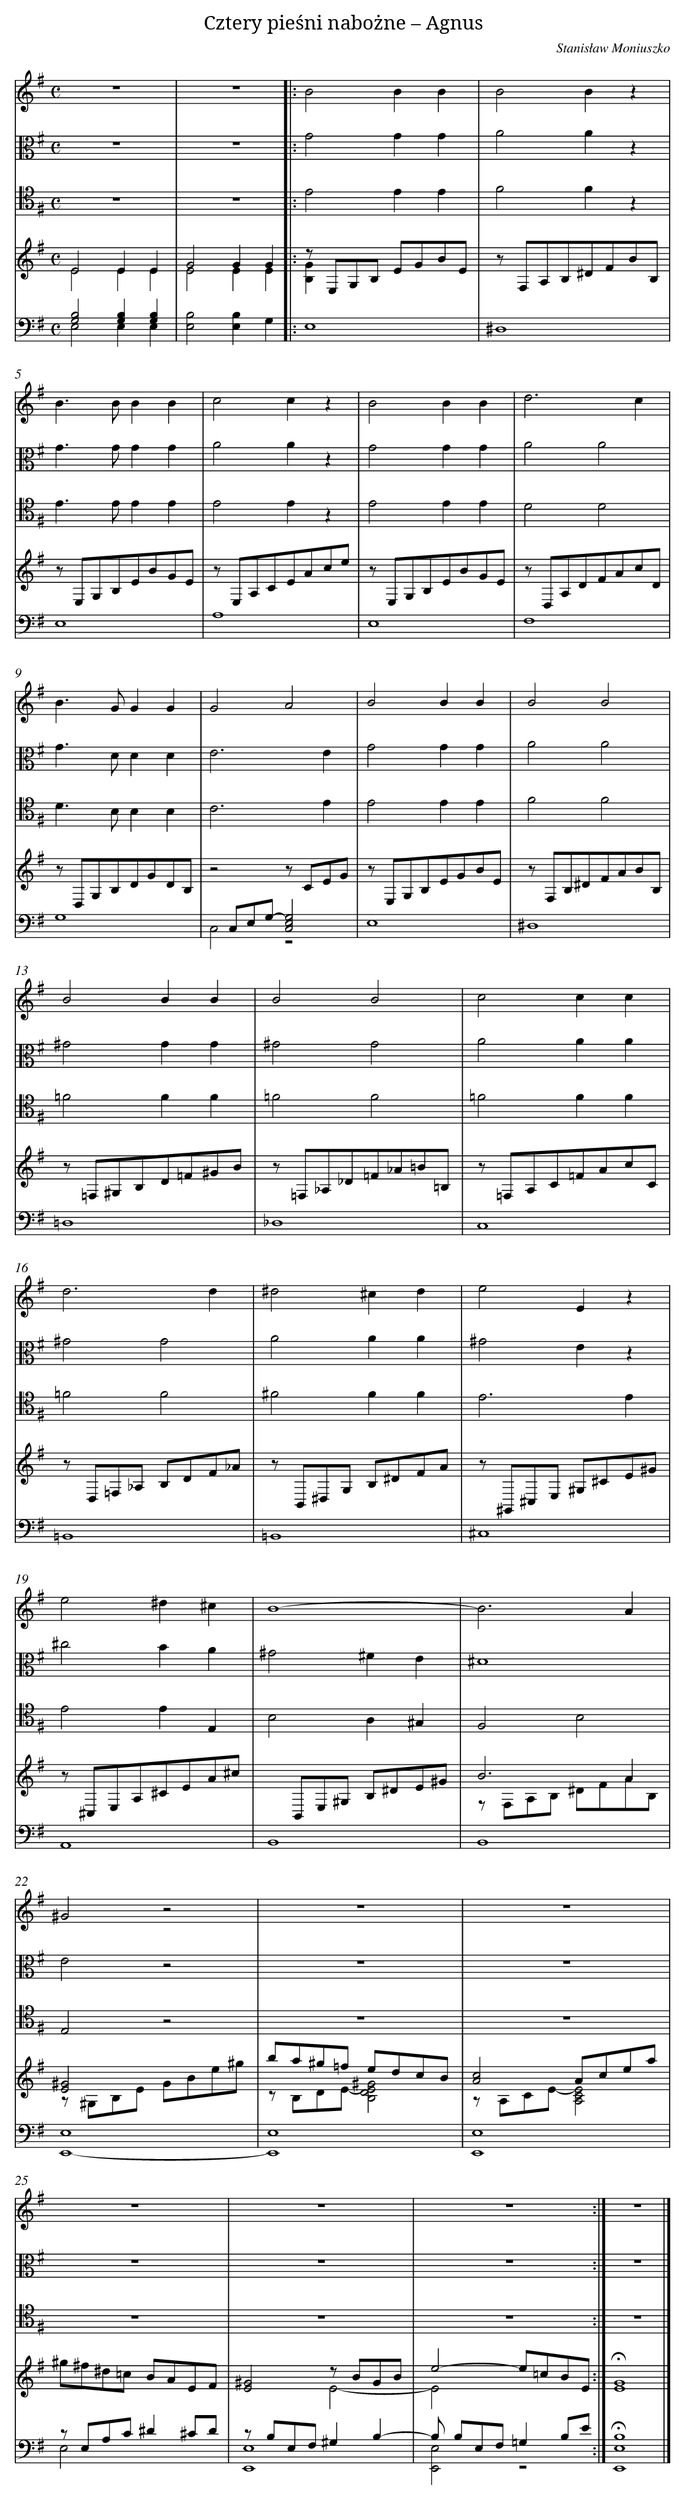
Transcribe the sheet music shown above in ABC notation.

X:1
T: Cztery pieśni nabożne – Agnus
C: Stanisław Moniuszko
L: 1/8
M: C
V: 1
V: 2 clef=alto
V: 3 clef=tenor
V: 4 clef=treble
V: 5 clef=bass
K: G
[V:1] z8 |
[V:2] z8 |
[V:3] z8 |
[V:4] E4E2E2 & E4E2E2 |
[V:5] [G,4B,4][G,2B,2][G,2B,2] & E,4E,2E,2 |
[V:1] z8 ]|:
[V:2] z8 ]|:
[V:3] z8 ]|:
[V:4] G4G2G2 & E4E2E2 ]|:
[V:5] [E,4B,4][E,2B,2]G,2 ]|:
[V:1] B4B2B2 |
[V:2] G4G2G2 |
[V:3] E4E2E2 |
[V:4] z E,G,B, EGBE & [B,2G2]x2x4 |
[V:5] E,8 |
[V:1] B4B2z2 |
[V:2] A4A2z2 |
[V:3] F4F2z2 |
[V:4] z F,A,B,^DFBB, |
[V:5] ^D,8 |
[V:1] B2>B2B2B2 |
[V:2] G2>G2G2G2 |
[V:3] E2>E2E2E2 |
[V:4] z E,G,B,EBGE |
[V:5] E,8 |
[V:1] c4c2z2 |
[V:2] A4A2z2 |
[V:3] E4E2z2 |
[V:4] z E,A,CEAce |
[V:5] A,8 |
[V:1] B4B2B2 |
[V:2] G4G2G2 |
[V:3] E4E2E2 |
[V:4] z E,G,B,EBGE |
[V:5] E,8 |
[V:1] d6c2 |
[V:2] A4A4 |
[V:3] D4D4 |
[V:4] z D,A,DFAcD |
[V:5] F,8 |
[V:1] B2>G2G2G2 |
[V:2] G2>D2D2D2 |
[V:3] D2>B,2B,2B,2 |
[V:4] z D,G,B,DGDB, |
[V:5] G,8 |
[V:1] G4A4 |
[V:2] E6E2 |
[V:3] C6E2 |
[V:4] z4z CEG |
[V:5] x C,-E,-G,-[C,4E,4G,4] & C,4z4 |
[V:1] B4B2B2 |
[V:2] G4G2G2 |
[V:3] E4E2E2 |
[V:4] z E,G,B,EGBE |
[V:5] E,8 |
[V:1] B4B4 |
[V:2] A4A4 |
[V:3] F4F4 |
[V:4] z F,B,^DFABB, |
[V:5] ^D,8 |
[V:1] B4B2B2 |
[V:2] ^G4G2G2 |
[V:3] =F4F2F2 |
[V:4] z =F,^G,B,D=F^GB |
[V:5] =D,8 |
[V:1] B4B4 |
[V:2] ^G4G4 |
[V:3] =F4F4 |
[V:4] z =F,_A,_D=F_A=B=B, |
[V:5] _D,8 |
[V:1] c4c2c2 |
[V:2] A4A2A2 |
[V:3] =F4F2F2 |
[V:4] z =F,A,C=FAcC |
[V:5] C,8 |
[V:1] d6d2 |
[V:2] ^G4G4 |
[V:3] =F4F4 |
[V:4] z D,=F,_A, B,DF_A |
[V:5] =B,,8 |
[V:1] ^d4^c2d2 |
[V:2] A4A2A2 |
[V:3] ^F4F2F2 |
[V:4] z B,,^D,G, B,^DFA |
[V:5] =B,,8 |
[V:1] e4E2z2 |
[V:2] ^G4E2z2 |
[V:3] E6E2 |
[V:4] z ^G,,^C,E, ^G,^CE^G |
[V:5] ^C,8 |
[V:1] e4^d2^c2 |
[V:2] ^c4B2A2 |
[V:3] E4E2E,2 |
[V:4] z ^C,E,A,^CEA^c |
[V:5] A,,8 |
[V:1] B8- |
[V:2] ^G4^F2E2 |
[V:3] B,4A,2^G,2 |
[V:4] x B,,E,^G, B,^DE^G |
[V:5] B,,8 |
[V:1] B6A2 |
[V:2] ^D8 |
[V:3] F,4B,4 |
[V:4] B6A2 & z F,A,B, ^DFAB, |
[V:5] B,,8 |
[V:1] ^G4z4 |
[V:2] E4z4 |
[V:3] E,4z4 |
[V:4] [E4^G4]x4 & z ^G,B,E GBe^g |
[V:5] [E,,8-E,8] |
[V:1] z8 |
[V:2] z8 |
[V:3] z8 |
[V:4] ba^g=f edcB & z B,-D-E-[B,4D4E4^G4] |
[V:5] [E,,8E,8] |
[V:1] z8 |
[V:2] z8 |
[V:3] z8 |
[V:4] [A4c4]Acea & z A,-C-E-[A,4C4E4] |
[V:5] [E,,8E,8] |
[V:1] z8 |
[V:2] z8 |
[V:3] z8 |
[V:4] ^g^f^d=c BAEF |
[V:5] z E,A,C^D2^CD & E,4x4 |
[V:1] z8 |
[V:2] z8 |
[V:3] z8 |
[V:4] [E4-^G4]z BGB & x4E4- |
[V:5] z B,E,F,^G,2B,2- & [E,,8E,8] |
[V:1] z8 :|]
[V:2] z8 :|]
[V:3] z8 :|]
[V:4] e4-e=cBE & E4x4 :|]
[V:5] B, B,E,F,=G,2B,E & [E,,4E,4]z4 :|]
[V:1] z8 |]
[V:2] z8 |]
[V:3] z8 |]
[V:4] !fermata![E8G8] |]
[V:5] !fermata![E,,8E,8B,8] |]
